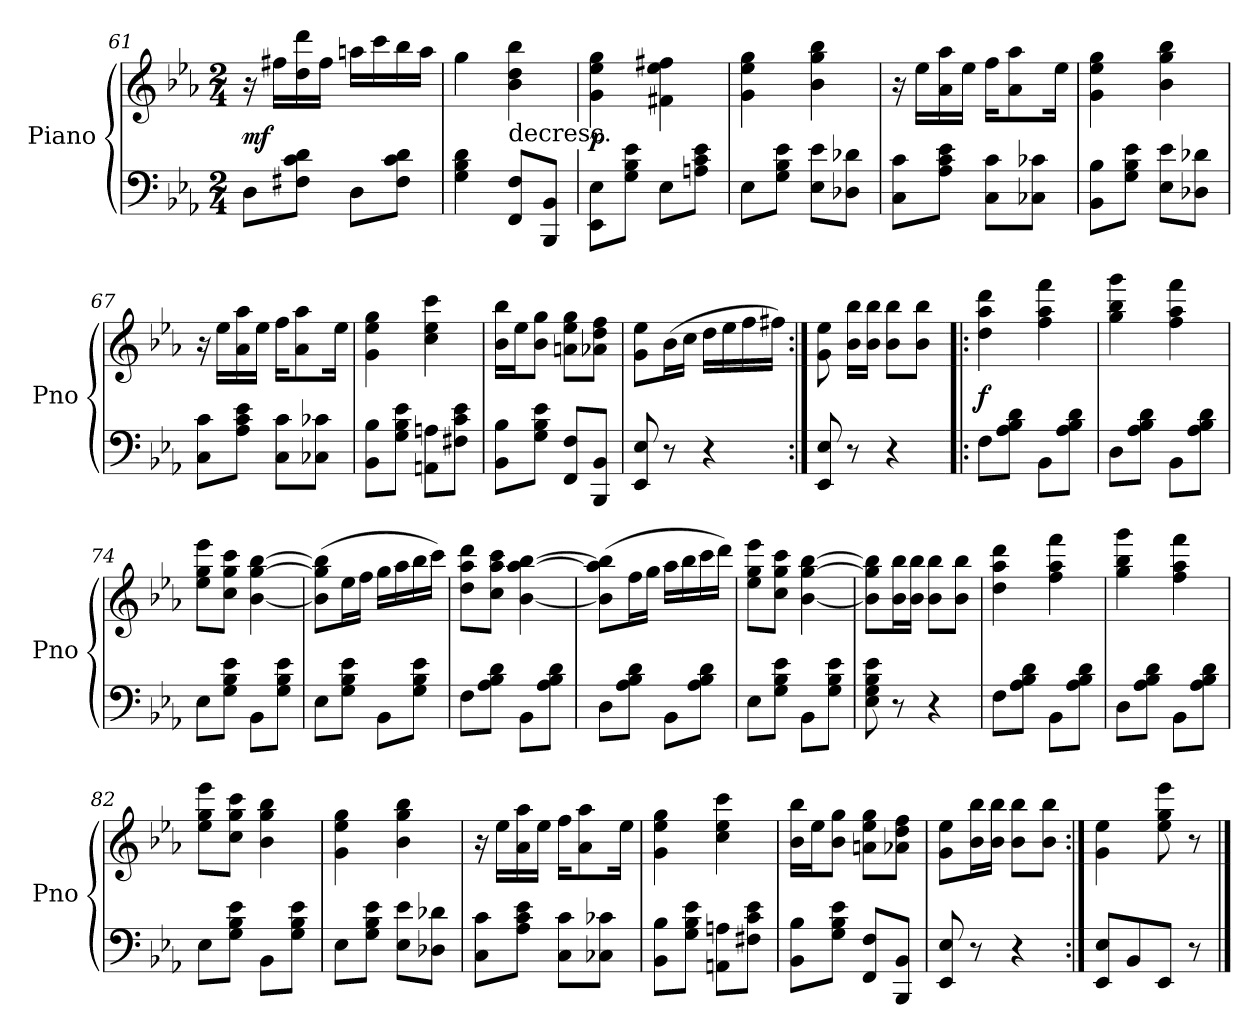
**kern	**kern	**dynam
*part1	*part1	*part1
*staff2	*staff1	*staff1/2
*I"Piano	*	*
*I'Pno	*	*
*clefF4	*clefG2	*
*k[b-e-a-]	*k[b-e-a-]	*
*M2/4	*M2/4	*
=61	=61	=61
8DL	16r	mf
.	16ff#XLL	.
8F#X 8c 8dJ	16dd 16ddd	.
.	16ff#JJ	.
8DL	16aanLL	.
.	16ccc	.
8F# 8c 8dJ	16bb-	.
.	16aaJJ	.
=62	=62	=62
4G 4B- 4d	4gg	.
!	!LO:TX:c:t=decresc.	!
8FF 8FL	4b- 4dd 4bb-	.
8BBB- 8BB-J	.	.
=63	=63	=63
8EE- 8E-L	4g 4ee- 4gg	p
8G 8B- 8e-J	.	.
8E-L	4f#X 4ee- 4ff#X	.
8An 8c 8e-J	.	.
=64	=64	=64
8E-L	4g 4ee- 4gg	.
8G 8B- 8e-J	.	.
8E- 8e-L	4b- 4gg 4bb-	.
8D-X 8d-XJ	.	.
=65	=65	=65
8C 8cL	16r	.
.	16ee-LL	.
8A- 8c 8e-J	16a- 16aa-	.
.	16ee-JJ	.
8C 8cL	16ffKL	.
.	8a- 8aa-	.
8C-X 8c-XJ	.	.
.	16ee-Jk	.
=66	=66	=66
8BB- 8B-L	4g 4ee- 4gg	.
8G 8B- 8e-J	.	.
8E- 8e-L	4b- 4gg 4bb-	.
8D-X 8d-XJ	.	.
=67	=67	=67
8C 8cL	16r	.
.	16ee-LL	.
8A- 8c 8e-J	16a- 16aa-	.
.	16ee-JJ	.
8C 8cL	16ffKL	.
.	8a- 8aa-	.
8C-X 8c-XJ	.	.
.	16ee-Jk	.
=68	=68	=68
8BB- 8B-L	4g 4ee- 4gg	.
8G 8B- 8e-J	.	.
8AAn 8AnL	4cc 4ee- 4ccc	.
8F#X 8c 8e-J	.	.
=69	=69	=69
8BB- 8B-L	16b- 16bb-LL	.
.	16ee-J	.
8G 8B- 8e-J	8b- 8ggJ	.
8FF 8FL	8an 8ee- 8ggL	.
8BBB- 8BB-J	8a-X 8dd 8ffJ	.
=70	=70	=70
8EE- 8E-	8g 8ee-L	.
8r	(16b-L	.
.	16ccJJ	.
4r	16ddLL	.
.	16ee-	.
.	16ff	.
.	16ff#XJJ)	.
=71:|!	=71:|!	=71:|!
8EE- 8E-	8g 8ee-	.
8r	16b- 16bb-LL	.
.	16b- 16bb-JJ	.
4r	8b- 8bb-L	.
.	8b- 8bb-J	.
=72!|:	=72!|:	=72!|:
8FL	4dd 4aa- 4ddd	f
8A- 8B- 8dJ	.	.
8BB-L	4ff 4aa- 4fff	.
8A- 8B- 8dJ	.	.
=73	=73	=73
8DL	4gg 4bb- 4ggg	.
8A- 8B- 8dJ	.	.
8BB-L	4ff 4aa- 4fff	.
8A- 8B- 8dJ	.	.
=74	=74	=74
8E-L	8ee- 8gg 8eee-L	.
8G 8B- 8e-J	8cc 8gg 8cccJ	.
8BB-L	[4b- [4gg [4bb-	.
8G 8B- 8e-J	.	.
=75	=75	=75
8E-L	(8b-] 8gg] 8bb-]L	.
8G 8B- 8e-J	16ee-L	.
.	16ffJJ	.
8BB-L	16ggLL	.
.	16aa-	.
8G 8B- 8e-J	16bb-	.
.	16cccJJ)	.
=76	=76	=76
8FL	8dd 8aa- 8dddL	.
8A- 8B- 8dJ	8cc 8aa- 8cccJ	.
8BB-L	[4b- [4aa- [4bb-	.
8A- 8B- 8dJ	.	.
=77	=77	=77
8DL	(8b-] 8aa-] 8bb-]L	.
8A- 8B- 8dJ	16ffL	.
.	16ggJJ	.
8BB-L	16aa-LL	.
.	16bb-	.
8A- 8B- 8dJ	16ccc	.
.	16dddJJ)	.
=78	=78	=78
8E-L	8ee- 8gg 8eee-L	.
8G 8B- 8e-J	8cc 8gg 8cccJ	.
8BB-L	[4b- [4gg [4bb-	.
8G 8B- 8e-J	.	.
=79	=79	=79
8E- 8G 8B- 8e-	8b-] 8gg] 8bb-]L	.
8r	16b- 16bb-L	.
.	16b- 16bb-JJ	.
4r	8b- 8bb-L	.
.	8b- 8bb-J	.
=80	=80	=80
8FL	4dd 4aa- 4ddd	.
8A- 8B- 8dJ	.	.
8BB-L	4ff 4aa- 4fff	.
8A- 8B- 8dJ	.	.
=81	=81	=81
8DL	4gg 4bb- 4ggg	.
8A- 8B- 8dJ	.	.
8BB-L	4ff 4aa- 4fff	.
8A- 8B- 8dJ	.	.
=82	=82	=82
8E-L	8ee- 8gg 8eee-L	.
8G 8B- 8e-J	8cc 8gg 8cccJ	.
8BB-L	4b- 4gg 4bb-	.
8G 8B- 8e-J	.	.
=83	=83	=83
8E-L	4g 4ee- 4gg	.
8G 8B- 8e-J	.	.
8E- 8e-L	4b- 4gg 4bb-	.
8D-X 8d-XJ	.	.
=84	=84	=84
8C 8cL	16r	.
.	16ee-LL	.
8A- 8c 8e-J	16a- 16aa-	.
.	16ee-JJ	.
8C 8cL	16ffKL	.
.	8a- 8aa-	.
8C-X 8c-XJ	.	.
.	16ee-Jk	.
=85	=85	=85
8BB- 8B-L	4g 4ee- 4gg	.
8G 8B- 8e-J	.	.
8AAn 8AnL	4cc 4ee- 4ccc	.
8F#X 8c 8e-J	.	.
=86	=86	=86
8BB- 8B-L	16b- 16bb-LL	.
.	16ee-J	.
8G 8B- 8e-J	8b- 8ggJ	.
8FF 8FL	8an 8ee- 8ggL	.
8BBB- 8BB-J	8a-X 8dd 8ffJ	.
=87	=87	=87
8EE- 8E-	8g 8ee-L	.
8r	16b- 16bb-L	.
.	16b- 16bb-JJ	.
4r	8b- 8bb-L	.
.	8b- 8bb-J	.
=88:|!	=88:|!	=88:|!
8EE- 8E-L	4g 4ee-	.
8BB-	.	.
8EE-J	8ee- 8gg 8eee-	.
8r	8r	.
==	==	==
*-	*-	*-
